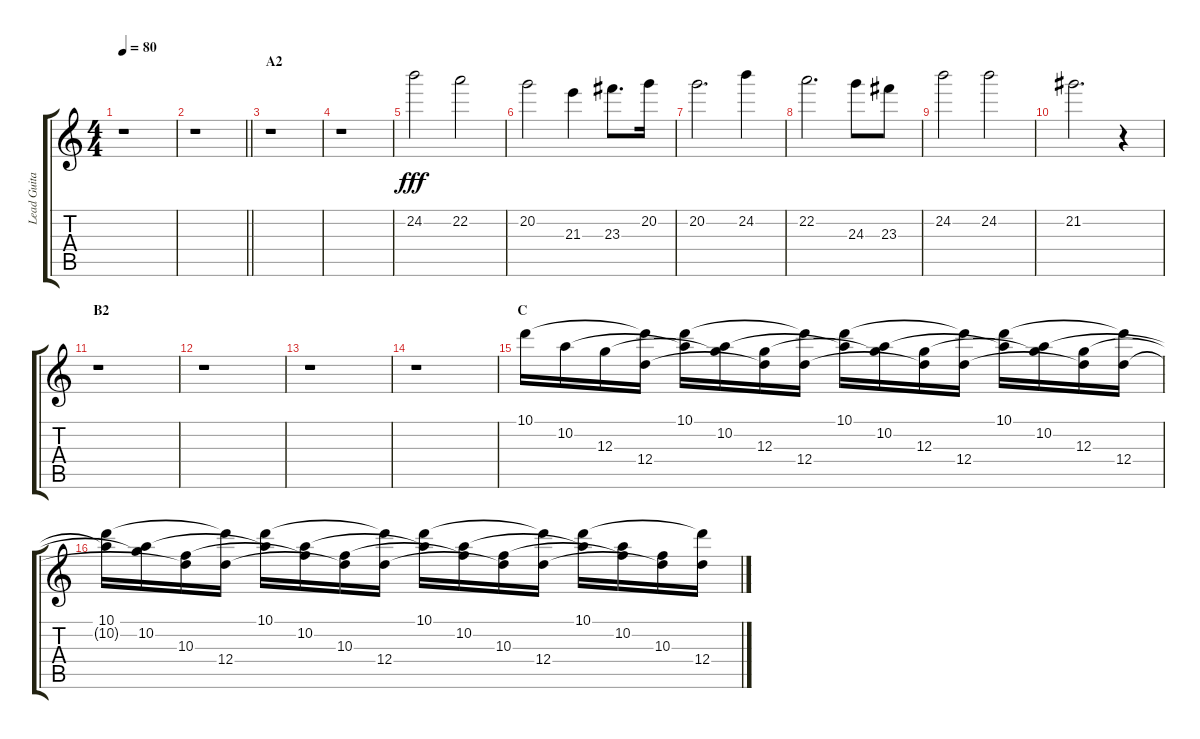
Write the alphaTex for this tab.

\track ("Lead Guitar 2" "Lead Guita") {instrument distortionguitar}
\staff {score tabs}
\tuning (E4 B3 G3 D3 A2 E2) {hide}
\ts (4 4)
\tempo 80
\clef g2
\ks c
r.1{dy fff} |
\barLineRight lightlight
r.1 |
\section ("" "A2")
r.1 |
r.1 |
24.2.2 22.2.2 |
20.2.2 21.3.4 23.3.8{d} 20.2.16 |
20.2.2{d} 24.2.4 |
22.2.2{d} 24.3.8 23.3.8 |
24.2.2 24.2.2 |
21.2.2{d} r.4 |
\section ("" "B2")
r.1 |
r.1 |
r.1 |
r.1 |
\section ("" "C")
10.1.16 10.2.16 12.3.16 (10.1{t} 12.4).16 (10.1 10.2{t}).16 (10.2 12.3{t}).16 (12.3 12.4{t}).16 (10.1{t} 12.4).16 (10.1 10.2{t}).16 (10.2 12.3{t}).16 (12.3 12.4{t}).16 (10.1{t} 12.4).16 (10.1 10.2{t}).16 (10.2 12.3{t}).16 (12.3 12.4{t}).16 (10.1{t} 12.4).16 |
(10.1 10.2{t}).16 (10.2 12.3{t}).16 (10.3 12.4{t}).16 (10.1{t} 12.4).16 (10.1 10.2{t}).16 (10.2 10.3{t}).16 (10.3 12.4{t}).16 (10.1{t} 12.4).16 (10.1 10.2{t}).16 (10.2 10.3{t}).16 (10.3 12.4{t}).16 (10.1{t} 12.4).16 (10.1 10.2{t}).16 (10.2 10.3{t}).16 (10.3 12.4{t}).16 (10.1{t} 12.4).16
